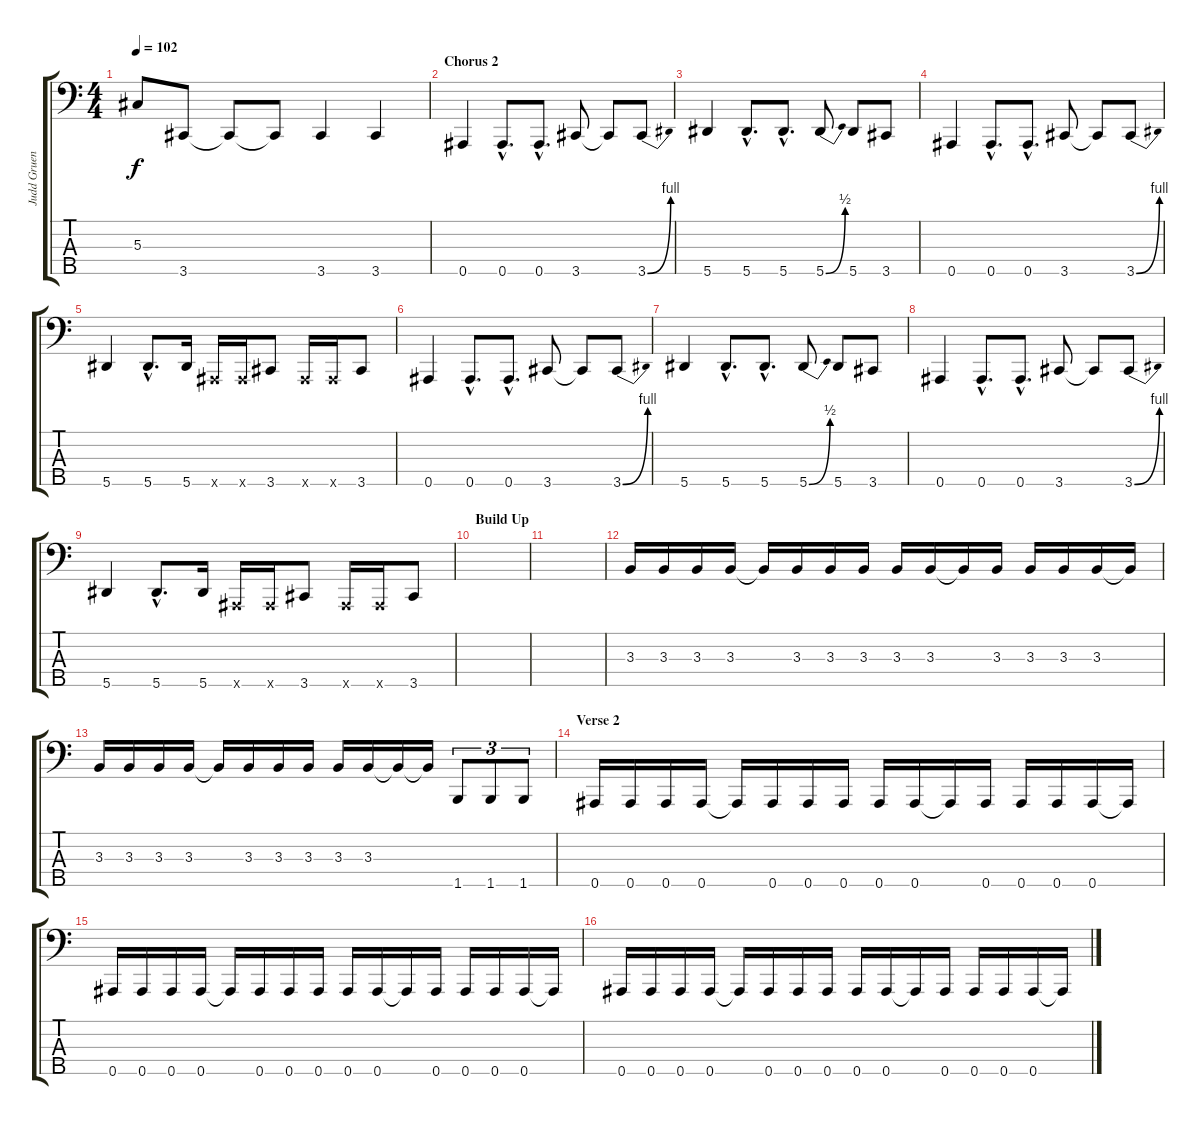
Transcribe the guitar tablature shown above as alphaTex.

\track ("Judd Gruenbaum (Bass)" "Judd Gruen") {instrument electricbasspick}
\staff {score tabs}
\tuning (Gb2 Db2 Ab1 Eb1 Bb0) {hide}
\ts (4 4)
\tempo 102
\clef f4
\ks c
5.3.8{dy f} 3.5.8 3.5{t}.8 3.5{t}.8 3.5.4 3.5.4 |
\section ("" "Chorus 2")
0.5.4 0.5{hac}.8{d} 0.5{hac}.8{d} 3.5.8 3.5{t}.8 3.5{be (bend 0 0 60 4)}.8 |
5.5.4 5.5{hac}.8{d} 5.5{hac}.8{d} 5.5{be (bend 0 0 60 2)}.8 5.5.8 3.5.8 |
0.5.4 0.5{hac}.8{d} 0.5{hac}.8{d} 3.5.8 3.5{t}.8 3.5{be (bend 0 0 60 4)}.8 |
5.5.4 5.5{hac}.8{d} 5.5.16 0.5{x}.16 0.5{x}.16 3.5.8 0.5{x}.16 0.5{x}.16 3.5.8 |
0.5.4 0.5{hac}.8{d} 0.5{hac}.8{d} 3.5.8 3.5{t}.8 3.5{be (bend 0 0 60 4)}.8 |
5.5.4 5.5{hac}.8{d} 5.5{hac}.8{d} 5.5{be (bend 0 0 60 2)}.8 5.5.8 3.5.8 |
0.5.4 0.5{hac}.8{d} 0.5{hac}.8{d} 3.5.8 3.5{t}.8 3.5{be (bend 0 0 60 4)}.8 |
5.5.4 5.5{hac}.8{d} 5.5.16 0.5{x}.16 0.5{x}.16 3.5.8 0.5{x}.16 0.5{x}.16 3.5.8 |
\section ("" "Build Up")
|
|
3.3.16 3.3.16 3.3.16 3.3.16 3.3{t}.16 3.3.16 3.3.16 3.3.16 3.3.16 3.3.16 3.3{t}.16 3.3.16 3.3.16 3.3.16 3.3.16 3.3{t}.16 |
3.3.16 3.3.16 3.3.16 3.3.16 3.3{t}.16 3.3.16 3.3.16 3.3.16 3.3.16 3.3.16 3.3{t}.16 3.3{t}.16 1.5.8{tu (3 2)} 1.5.8{tu (3 2)} 1.5.8{tu (3 2)} |
\section ("" "Verse 2")
0.5.16 0.5.16 0.5.16 0.5.16 0.5{t}.16 0.5.16 0.5.16 0.5.16 0.5.16 0.5.16 0.5{t}.16 0.5.16 0.5.16 0.5.16 0.5.16 0.5{t}.16 |
0.5.16 0.5.16 0.5.16 0.5.16 0.5{t}.16 0.5.16 0.5.16 0.5.16 0.5.16 0.5.16 0.5{t}.16 0.5.16 0.5.16 0.5.16 0.5.16 0.5{t}.16 |
0.5.16 0.5.16 0.5.16 0.5.16 0.5{t}.16 0.5.16 0.5.16 0.5.16 0.5.16 0.5.16 0.5{t}.16 0.5.16 0.5.16 0.5.16 0.5.16 0.5{t}.16
